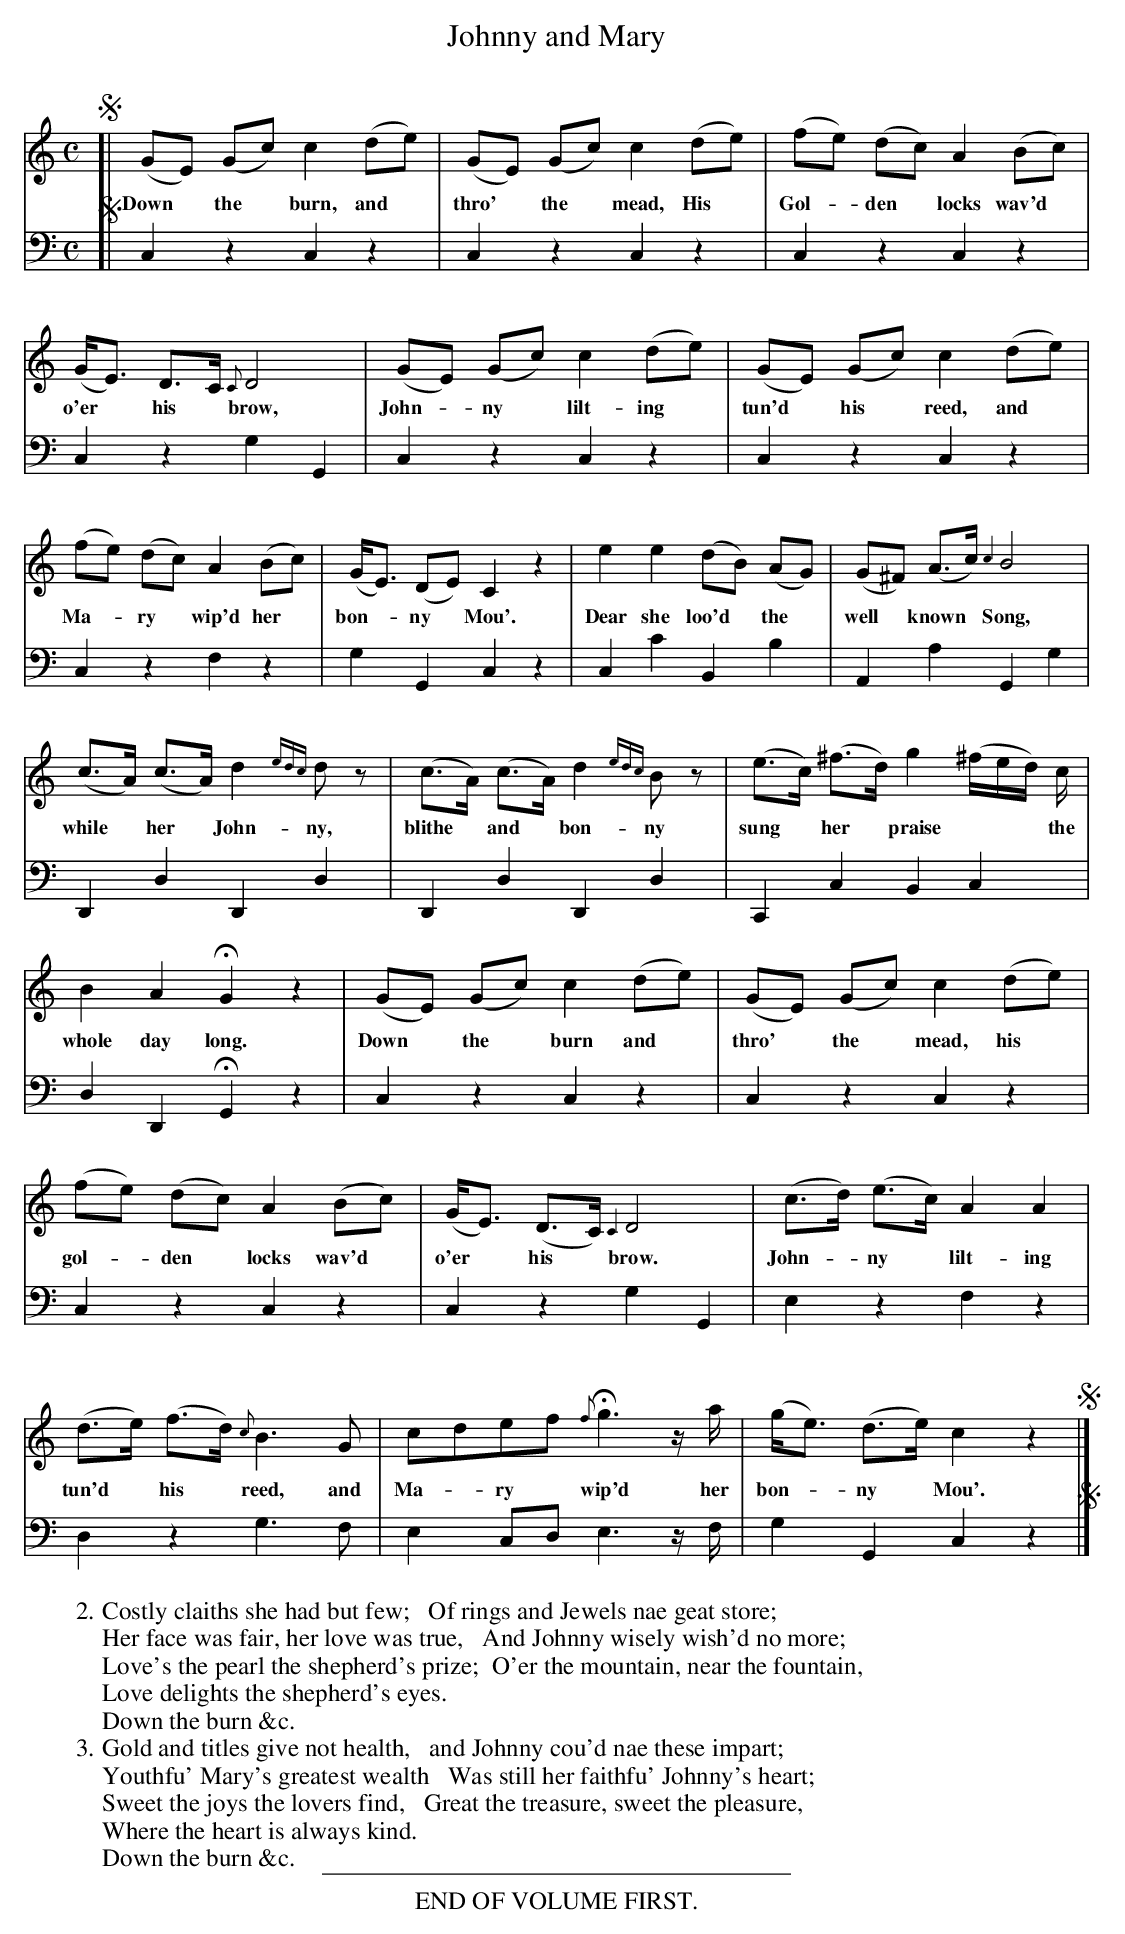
X:1
T: Johnny and Mary
C:
M: C
L: 1/8
K: C
V: 1 staves=2
!segno![| (GE) (Gc) c2 (de) | (GE) (Gc) c2 (de) | (fe) (dc) A2 (Bc) | (G<E) D>C
w: Down* the* burn, and* thro'* the* mead, His* Gol-*den* locks wav'd* o'er* his*
	{C}D4 | (GE) (Gc) c2 (de) | (GE) (Gc) c2 (de) | (fe) (dc) A2 (Bc) | (G<E) (DE) C2 z2  | e2e2
w:  brow, John-*ny* lilt-ing* tun'd* his* reed, and* Ma-*ry* wip'd her* bon-*ny* Mou'. Dear she
	(dB) (AG) | (G^F) (A>c) {c2}B4 | (c>A) (c>A) d2 {edc}dz | (c>A) (c>A) d2 {edc}Bz | (e>c) (^f>d) g2 (^f/e/d/) c/ |
w: loo'd* the* well* known* Song, while* her* John-ny, blithe* and* bon-ny sung* her* praise*** the
	B2 A2 HG2 z2 | (GE) (Gc) c2 (de) | (GE) (Gc) c2 (de) | (fe) (dc) A2 (Bc) | (G<E) (D>C) {C2}D4 |
w: whole day long. Down* the* burn and* thro'* the* mead, his* gol-*den* locks wav'd* o'er* his* brow.
(c>d) (e>c) A2 A2 | (d>e) (f>d) {c}B3 G | cdef {f}Hg3 z/a/ | (g<e) (d>e) c2 z2 !segno!|]
w: John-*ny* lilt-ing tun'd* his* reed, and Ma-*ry* wip'd her bon-*ny* Mou'.
V: 2 clef=bass middle=d
!segno![| c2z2 c2z2 | c2z2 c2z2 | c2z2 c2z2 | c2z2 g2G2 |
c2z2 c2z2 | c2z2 c2z2 | c2z2 f2z2 | g2G2 c2z2 | c2c'2
B2b2 | A2a2 G2g2 | D2d2 D2d2 | D2d2 D2d2 | C2c2 B2c2 |
d2D2 HG2z2 | c2z2 c2z2 | c2z2 c2z2 | c2z2 c2z2 | c2z2 g2G2 |
e2z2 f2z2 | d2z2 g3f | e2cd e3 z/f/ | g2G2 c2z2 !segno! |]
W:2.Costly claiths she had but few;   Of rings and Jewels nae geat store;
W: Her face was fair, her love was true,   And Johnny wisely wish'd no more;
W: Love's the pearl the shepherd's prize;  O'er the mountain, near the fountain,
W: Love delights the shepherd's eyes.
W:     Down the burn &c.
W:3.Gold and titles give not health,   and Johnny cou'd nae these impart;
W: Youthfu' Mary's greatest wealth   Was still her faithfu' Johnny's heart;
W: Sweet the joys the lovers find,   Great the treasure, sweet the pleasure,
W: Where the heart is always kind.
W:     Down the burn &c.
